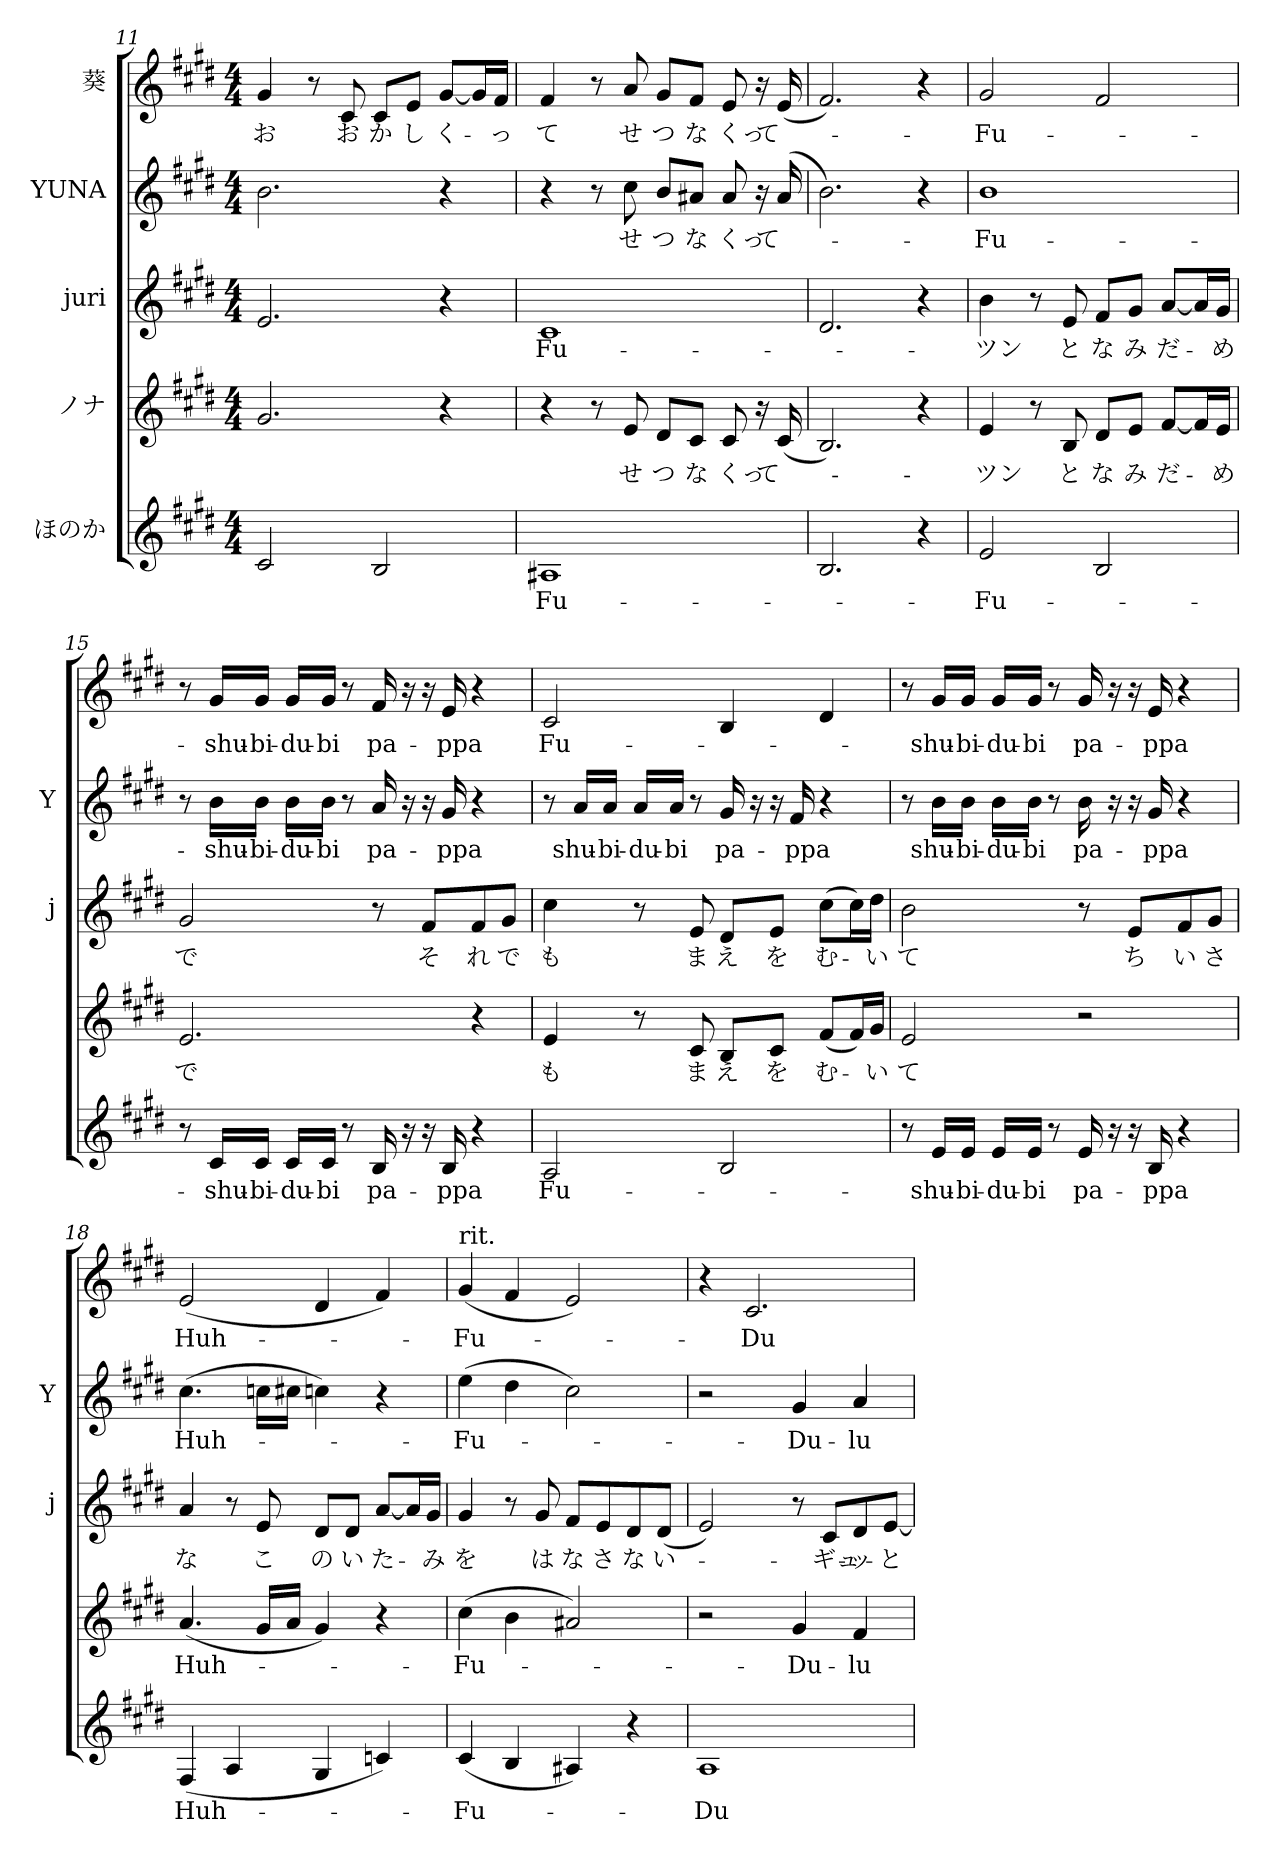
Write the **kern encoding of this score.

**kern	**text	**kern	**text	**kern	**text	**kern	**text	**kern	**text
*part5	*part5	*part4	*part4	*part3	*part3	*part2	*part2	*part1	*part1
*staff5	*staff5	*staff4	*staff4	*staff3	*staff3	*staff2	*staff2	*staff1	*staff1
*I"ほのか	*	*I"ノナ	*	*I"juri	*	*I"YUNA	*	*I"葵	*
*	*	*	*	*I'j	*	*I'Y	*	*	*
*clefG2	*	*clefG2	*	*clefG2	*	*clefG2	*	*clefG2	*
*k[f#c#g#d#]	*	*k[f#c#g#d#]	*	*k[f#c#g#d#]	*	*k[f#c#g#d#]	*	*k[f#c#g#d#]	*
*M4/4	*	*M4/4	*	*M4/4	*	*M4/4	*	*M4/4	*
=11	=11	=11	=11	=11	=11	=11	=11	=11	=11
!	!	!	!	!	!	!	!	!	!LO:LY:b
2c#/	.	2.g#/	.	2.e/	.	2.b\	.	4g#/	お
.	.	.	.	.	.	.	.	8r	.
!	!	!	!	!	!	!	!	!	!LO:LY:b
.	.	.	.	.	.	.	.	8c#/	お
!	!	!	!	!	!	!	!	!	!LO:LY:b
2B/	.	.	.	.	.	.	.	8c#/L	か
!	!	!	!	!	!	!	!	!	!LO:LY:b
.	.	.	.	.	.	.	.	8e/J	し
!	!	!	!	!	!	!	!	!	!LO:LY:b
.	.	4r	.	4r	.	4r	.	[8g#/L	く-
.	.	.	.	.	.	.	.	16g#/L]	.
!	!	!	!	!	!	!	!	!	!LO:LY:b
.	.	.	.	.	.	.	.	16f#/JJ	-っ
!!LO:LB:g=z
=12	=12	=12	=12	=12	=12	=12	=12	=12	=12
!	!LO:LY:b	!	!	!	!LO:LY:b	!	!	!	!LO:LY:b
1A#X	-Fu-	4r	.	1c#	-Fu-	4r	.	4f#/	て
.	.	8r	.	.	.	8r	.	8r	.
!	!	!	!LO:LY:b	!	!	!	!LO:LY:b	!	!LO:LY:b
.	.	8e/	-せ	.	.	8cc#\	-せ	8a/	せ
!	!	!	!LO:LY:b	!	!	!	!LO:LY:b	!	!LO:LY:b
.	.	8d#/L	つ	.	.	8b/L	つ	8g#/L	つ
!	!	!	!LO:LY:b	!	!	!	!LO:LY:b	!	!LO:LY:b
.	.	8c#/J	な	.	.	8a#X/J	な	8f#/J	な
!	!	!	!LO:LY:b	!	!	!	!LO:LY:b	!	!LO:LY:b
.	.	8c#/	くっ	.	.	8a#/	くっ	8e/	くっ
.	.	16r	.	.	.	16r	.	16r	.
!	!	!	!LO:LY:b	!	!	!	!LO:LY:b	!	!LO:LY:b
.	.	(<16c#/	て-	.	.	(<16a#/	て-	(<16e/	て-
=13	=13	=13	=13	=13	=13	=13	=13	=13	=13
2.B/	.	2.B/)	.	2.d#/	.	2.b\)	.	2.f#/)	.
4r	.	4r	.	4r	.	4r	.	4r	.
=14	=14	=14	=14	=14	=14	=14	=14	=14	=14
!	!LO:LY:b	!	!LO:LY:b	!	!LO:LY:b	!	!LO:LY:b	!	!LO:LY:b
2e/	-Fu-	4e/	-ツン	4b\	-ツン	1b	-Fu-	2g#/	-Fu-
.	.	8r	.	8r	.	.	.	.	.
!	!	!	!LO:LY:b	!	!LO:LY:b	!	!	!	!
.	.	8B/	と	8e/	と	.	.	.	.
!	!	!	!LO:LY:b	!	!LO:LY:b	!	!	!	!
2B/	.	8d#/L	な	8f#/L	な	.	.	2f#/	.
!	!	!	!LO:LY:b	!	!LO:LY:b	!	!	!	!
.	.	8e/J	み	8g#/J	み	.	.	.	.
!	!	!	!LO:LY:b	!	!LO:LY:b	!	!	!	!
.	.	[8f#/L	だ-	[8a/L	だ-	.	.	.	.
.	.	16f#/L]	.	16a/L]	.	.	.	.	.
!	!	!	!LO:LY:b	!	!LO:LY:b	!	!	!	!
.	.	16e/JJ	-め	16g#/JJ	-め	.	.	.	.
=15	=15	=15	=15	=15	=15	=15	=15	=15	=15
!	!	!	!LO:LY:b	!	!LO:LY:b	!	!	!	!
8r	.	2.e/	で	2g#/	で	8r	.	8r	.
!	!LO:LY:b	!	!	!	!	!	!LO:LY:b	!	!LO:LY:b
16c#/LL	-shu-	.	.	.	.	16b\LL	-shu-	16g#/LL	-shu-
!	!LO:LY:b	!	!	!	!	!	!LO:LY:b	!	!LO:LY:b
16c#/JJ	-bi-	.	.	.	.	16b\JJ	-bi-	16g#/JJ	-bi-
!	!LO:LY:b	!	!	!	!	!	!LO:LY:b	!	!LO:LY:b
16c#/LL	-du-	.	.	.	.	16b\LL	-du-	16g#/LL	-du-
!	!LO:LY:b	!	!	!	!	!	!LO:LY:b	!	!LO:LY:b
16c#/JJ	-bi	.	.	.	.	16b\JJ	-bi	16g#/JJ	-bi
8r	.	.	.	.	.	8r	.	8r	.
!	!LO:LY:b	!	!	!	!	!	!LO:LY:b	!	!LO:LY:b
16B/	pa-	.	.	8r	.	16a/	pa-	16f#/	pa-
16r	.	.	.	.	.	16r	.	16r	.
!	!	!	!	!	!LO:LY:b	!	!	!	!
16r	.	.	.	8f#/L	そ	16r	.	16r	.
!	!LO:LY:b	!	!	!	!	!	!LO:LY:b	!	!LO:LY:b
16B/	-ppa	.	.	.	.	16g#/	-ppa	16e/	-ppa
!	!	!	!	!	!LO:LY:b	!	!	!	!
4r	.	4r	.	8f#/	れ	4r	.	4r	.
!	!	!	!	!	!LO:LY:b	!	!	!	!
.	.	.	.	8g#/J	で	.	.	.	.
!!LO:PB:g=z
=16	=16	=16	=16	=16	=16	=16	=16	=16	=16
!	!LO:LY:b	!	!LO:LY:b	!	!LO:LY:b	!	!	!	!LO:LY:b
2A/	Fu-	4e/	も	4cc#\	も	8r	.	2c#/	Fu-
!	!	!	!	!	!	!	!LO:LY:b	!	!
.	.	.	.	.	.	16a/LL	shu-	.	.
!	!	!	!	!	!	!	!LO:LY:b	!	!
.	.	.	.	.	.	16a/JJ	-bi-	.	.
!	!	!	!	!	!	!	!LO:LY:b	!	!
.	.	8r	.	8r	.	16a/LL	-du-	.	.
!	!	!	!	!	!	!	!LO:LY:b	!	!
.	.	.	.	.	.	16a/JJ	-bi	.	.
!	!	!	!LO:LY:b	!	!LO:LY:b	!	!	!	!
.	.	8c#/	ま	8e/	ま	8r	.	.	.
!	!	!	!LO:LY:b	!	!LO:LY:b	!	!LO:LY:b	!	!
2B/	.	8B/L	え	8d#/L	え	16g#/	pa-	4B/	.
.	.	.	.	.	.	16r	.	.	.
!	!	!	!LO:LY:b	!	!LO:LY:b	!	!	!	!
.	.	8c#/J	を	8e/J	を	16r	.	.	.
!	!	!	!	!	!	!	!LO:LY:b	!	!
.	.	.	.	.	.	16f#/	-ppa	.	.
!	!	!	!LO:LY:b	!	!LO:LY:b	!	!	!	!
.	.	(<8f#/L	む-	(>8cc#\L	む-	4r	.	4d#/	.
.	.	16f#/L)	.	16cc#\L)	.	.	.	.	.
!	!	!	!LO:LY:b	!	!LO:LY:b	!	!	!	!
.	.	16g#/JJ	-い	16dd#\JJ	-い	.	.	.	.
=17	=17	=17	=17	=17	=17	=17	=17	=17	=17
!	!	!	!LO:LY:b	!	!LO:LY:b	!	!	!	!
8r	.	2e/	て	2b\	て	8r	.	8r	.
!	!LO:LY:b	!	!	!	!	!	!LO:LY:b	!	!LO:LY:b
16e/LL	-shu-	.	.	.	.	16b\LL	shu-	16g#/LL	-shu-
!	!LO:LY:b	!	!	!	!	!	!LO:LY:b	!	!LO:LY:b
16e/JJ	-bi-	.	.	.	.	16b\JJ	-bi-	16g#/JJ	-bi-
!	!LO:LY:b	!	!	!	!	!	!LO:LY:b	!	!LO:LY:b
16e/LL	-du-	.	.	.	.	16b\LL	-du-	16g#/LL	-du-
!	!LO:LY:b	!	!	!	!	!	!LO:LY:b	!	!LO:LY:b
16e/JJ	-bi	.	.	.	.	16b\JJ	-bi	16g#/JJ	-bi
8r	.	.	.	.	.	8r	.	8r	.
!	!LO:LY:b	!	!	!	!	!	!LO:LY:b	!	!LO:LY:b
16e/	pa-	2r	.	8r	.	16b\	pa-	16g#/	pa-
16r	.	.	.	.	.	16r	.	16r	.
!	!	!	!	!	!LO:LY:b	!	!	!	!
16r	.	.	.	8e/L	ち	16r	.	16r	.
!	!LO:LY:b	!	!	!	!	!	!LO:LY:b	!	!LO:LY:b
16B/	-ppa	.	.	.	.	16g#/	-ppa	16e/	-ppa
!	!	!	!	!	!LO:LY:b	!	!	!	!
4r	.	.	.	8f#/	い	4r	.	4r	.
!	!	!	!	!	!LO:LY:b	!	!	!	!
.	.	.	.	8g#/J	さ	.	.	.	.
=18	=18	=18	=18	=18	=18	=18	=18	=18	=18
!	!LO:LY:b	!	!LO:LY:b	!	!LO:LY:b	!	!LO:LY:b	!	!LO:LY:b
(<4F#/	Huh-	(<4.a/	Huh-	4a/	な	(>4.cc#\	Huh-	(<2e/	Huh-
4A/	.	.	.	8r	.	.	.	.	.
!	!	!	!	!	!LO:LY:b	!	!	!	!
.	.	16g#/LL	.	8e/	こ	16ccn\LL	.	.	.
.	.	16a/JJ	.	.	.	16cc#X\JJ	.	.	.
!	!	!	!	!	!LO:LY:b	!	!	!	!
4G#/	.	4g#/)	.	8d#/L	の	4ccn\)	.	4d#/	.
!	!	!	!	!	!LO:LY:b	!	!	!	!
.	.	.	.	8d#/J	い	.	.	.	.
!	!	!	!	!	!LO:LY:b	!	!	!	!
4cn/)	.	4r	.	[8a/L	た-	4r	.	4f#/)	.
.	.	.	.	16a/L]	.	.	.	.	.
!	!	!	!	!	!LO:LY:b	!	!	!	!
.	.	.	.	16g#/JJ	-み	.	.	.	.
!!LO:LB:g=z
=19	=19	=19	=19	=19	=19	=19	=19	=19	=19
!	!	!	!	!	!	!	!	!LO:TX:t=rit.	!
!	!LO:LY:b	!	!LO:LY:b	!	!LO:LY:b	!	!LO:LY:b	!	!LO:LY:b
(<4c#/	-Fu-	(>4cc#\	-Fu-	4g#/	を	(>4ee\	-Fu-	(<4g#/	-Fu-
4B/	.	4b\	.	8r	.	4dd#\	.	4f#/	.
!	!	!	!	!	!LO:LY:b	!	!	!	!
.	.	.	.	8g#/	は	.	.	.	.
!	!	!	!	!	!LO:LY:b	!	!	!	!
4A#X/)	.	2a#X/)	.	8f#/L	な	2cc#\)	.	2e/)	.
!	!	!	!	!	!LO:LY:b	!	!	!	!
.	.	.	.	8e/	さ	.	.	.	.
!	!	!	!	!	!LO:LY:b	!	!	!	!
4r	.	.	.	8d#/	な	.	.	.	.
!	!	!	!	!	!LO:LY:b	!	!	!	!
.	.	.	.	(<8d#/J	い-	.	.	.	.
=20	=20	=20	=20	=20	=20	=20	=20	=20	=20
!	!LO:LY:b	!	!	!	!	!	!	!	!
1A	-Du-	2r	.	2e/)	.	2r	.	4r	.
!	!	!	!	!	!	!	!	!	!LO:LY:b
.	.	.	.	.	.	.	.	2.c#/	-Du-
!	!	!	!LO:LY:b	!	!	!	!LO:LY:b	!	!
.	.	4g#/	-Du-	8r	.	4g#/	-Du-	.	.
!	!	!	!	!	!LO:LY:b	!	!	!	!
.	.	.	.	8c#/L	-ギュ-	.	.	.	.
!	!	!	!LO:LY:b	!	!LO:LY:b	!	!LO:LY:b	!	!
.	.	4f#/	-lu-	8d#/	-ッ-	4a/	-lu-	.	.
!	!	!	!	!	!LO:LY:b	!	!	!	!
.	.	.	.	[8e/J	-と	.	.	.	.
=	=	=	=	=	=	=	=	=	=
*-	*-	*-	*-	*-	*-	*-	*-	*-	*-
